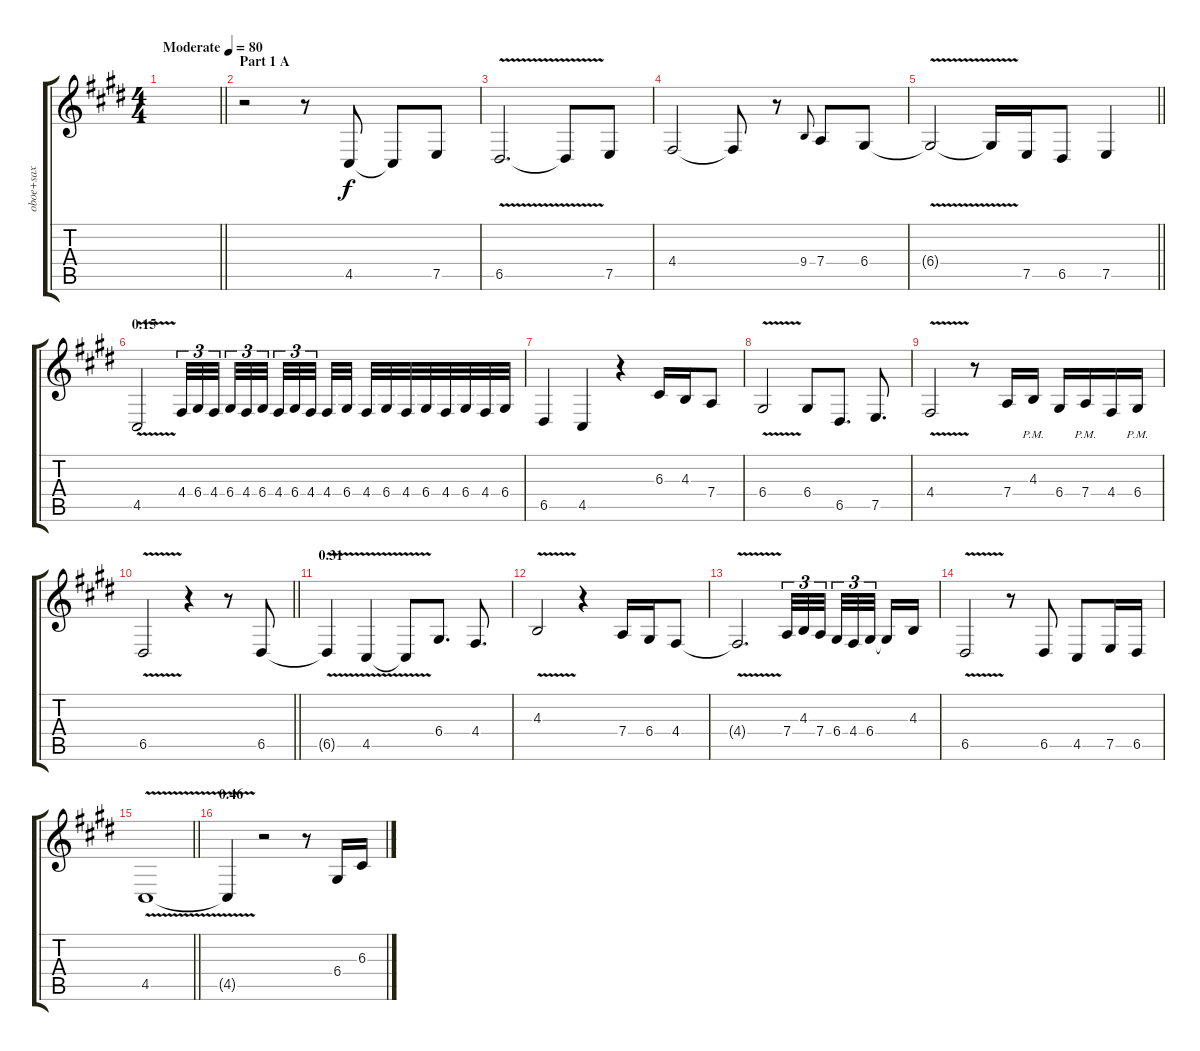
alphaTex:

\track ("oboe+sax" "oboe+sax") {instrument oboe}
\staff {score tabs}
\tuning (E4 B3 G3 D3 A2 E2) {hide}
\ts (4 4)
\tempo (80 "Moderate")
\clef g2
\barLineRight lightlight
\ks e
|
\section ("" "Part 1 A")
r.2 r.8 4.5.8 4.5{t}.8 7.5.8 |
6.5{v}.2{d} 6.5{t}.8 7.5.8 |
4.4.2 4.4{t}.8 r.8 9.4.8{gr onbeat} 7.4.8 6.4.8 |
\barLineRight lightlight
6.4{v t}.2 6.4{t}.16 7.5.16 6.5.8 7.5.4 |
\section ("" "0.15")
4.5{v}.2 4.4.32{tu (3 2)} 6.4.32{tu (3 2)} 4.4.32{tu (3 2) beam splitsecondary} 6.4.32{tu (3 2)} 4.4.32{tu (3 2)} 6.4.32{tu (3 2) beam splitsecondary} 4.4.32{tu (3 2)} 6.4.32{tu (3 2)} 4.4.32{tu (3 2) beam splitsecondary} 4.4.32 6.4.32 4.4.32 6.4.32 4.4.32 6.4.32 4.4.32 6.4.32 4.4.32 6.4.32 |
6.5.4 4.5.4 r.4 6.3.16 4.3.16 7.4.8 |
6.4{v}.2 6.4.8 6.5.8{d} 7.5.8{d} |
4.4{v}.2 r.8 7.4.16 4.3{pm}.16 6.4.16 7.4{pm}.16 4.4.16 6.4{pm}.16 |
\barLineRight lightlight
6.5{v}.2 r.4 r.8 6.5.8 |
\section ("" "0.31")
6.5{v t}.4 4.5{v}.4 4.5{t}.8 6.4.8{d} 4.4.8{d} |
4.3{v}.2 r.4 7.4.16 6.4.16 4.4.8 |
4.4{v t}.2{d} 7.4.32{tu (3 2)} 4.3.32{tu (3 2)} 7.4.32{tu (3 2) beam splitsecondary} 6.4.32{tu (3 2)} 4.4.32{tu (3 2)} 6.4.32{tu (3 2) beam splitsecondary} 6.4{t}.16 4.3.16 |
6.5{v}.2 r.8 6.5.8 4.5.8 7.5.16 6.5.16 |
\barLineRight lightlight
4.5{v}.1 |
\section ("" "0.46")
4.5{t}.4 r.2 r.8 6.4.16 6.3.16
